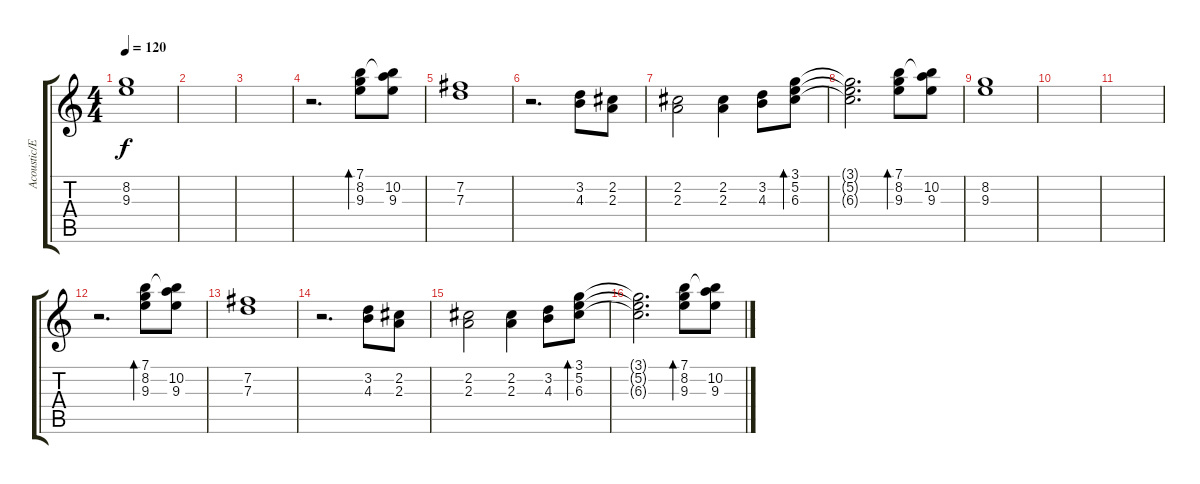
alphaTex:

\track ("Acoustic/Extra Lead" "Acoustic/E") {instrument acousticguitarsteel}
\staff {score tabs}
\tuning (E4 B3 G3 D3 A2 E2) {hide}
\ts (4 4)
\tempo 120
\clef g2
\ks c
(8.2 9.3).1{dy f} |
|
|
r.2{d} (7.1 8.2 9.3).8{bd 120} (7.1{t} 10.2 9.3).8 |
(7.2 7.3).1 |
r.2{d} (3.2 4.3).8 (2.2 2.3).8 |
(2.2 2.3).2 (2.2 2.3).4 (3.2 4.3).8 (3.1 5.2 6.3).8{bd 60} |
(3.1{t} 5.2{t} 6.3{t}).2{d} (7.1 8.2 9.3).8{bd 120} (7.1{t} 10.2 9.3).8 |
(8.2 9.3).1 |
|
|
r.2{d} (7.1 8.2 9.3).8{bd 120} (7.1{t} 10.2 9.3).8 |
(7.2 7.3).1 |
r.2{d} (3.2 4.3).8 (2.2 2.3).8 |
(2.2 2.3).2 (2.2 2.3).4 (3.2 4.3).8 (3.1 5.2 6.3).8{bd 60} |
(3.1{t} 5.2{t} 6.3{t}).2{d} (7.1 8.2 9.3).8{bd 120} (7.1{t} 10.2 9.3).8
